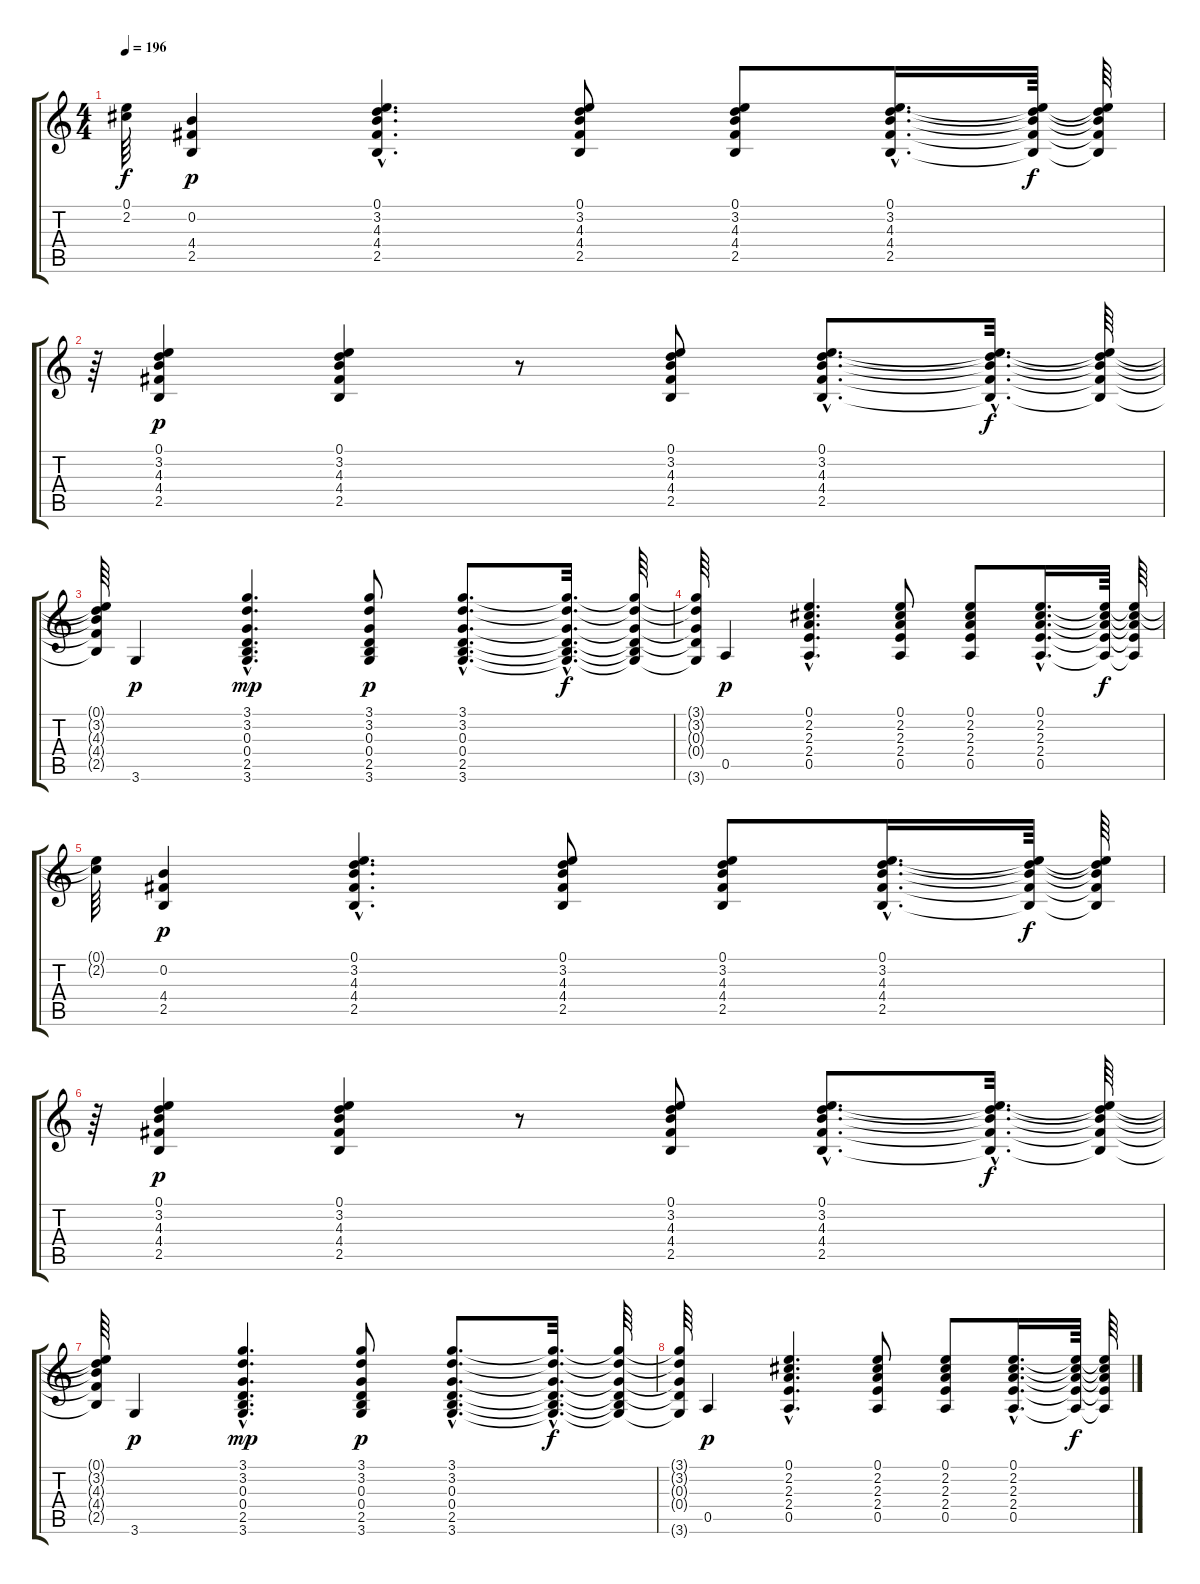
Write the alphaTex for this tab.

\track "" {instrument acousticguitarsteel}
\staff {score tabs}
\tuning (E4 B3 G3 D3 A2 E2) {hide}
\ts (4 4)
\tempo 196
\clef g2
\ks c
(0.1{t} 2.2{t}).64{dy f} (0.2 4.4 2.5).4{dy p} (0.1{hac} 3.2{hac} 4.3{hac} 4.4{hac} 2.5{hac}).4{d} (0.1 3.2 4.3 4.4 2.5).8 (0.1 3.2 4.3 4.4 2.5).8 (0.1{hac} 3.2{hac} 4.3{hac} 4.4{hac} 2.5{hac}).16{d} (0.1{t} 3.2{t} 4.3{t} 4.4{t} 2.5{t}).64{dy f} (0.1{t} 3.2{t} 4.3{t} 4.4{t} 2.5{t}).64 |
r.64 (0.1 3.2 4.3 4.4 2.5).4{dy p} (0.1 3.2 4.3 4.4 2.5).4 r.8 (0.1 3.2 4.3 4.4 2.5).8 (0.1{hac} 3.2{hac} 4.3{hac} 4.4{hac} 2.5{hac}).8{d} (0.1{hac t} 3.2{hac t} 4.3{hac t} 4.4{hac t} 2.5{hac t}).32{d dy f} (0.1{t} 3.2{t} 4.3{t} 4.4{t} 2.5{t}).64 |
(0.1{t} 3.2{t} 4.3{t} 4.4{t} 2.5{t}).64 3.6.4{dy p} (3.1{hac} 3.2{hac} 0.3{hac} 0.4{hac} 2.5{hac} 3.6{hac}).4{d dy mp} (3.1 3.2 0.3 0.4 2.5 3.6).8{dy p} (3.1{hac} 3.2{hac} 0.3{hac} 0.4{hac} 2.5{hac} 3.6{hac}).8{d} (3.1{hac t} 3.2{hac t} 0.3{hac t} 0.4{hac t} 2.5{hac t} 3.6{hac t}).32{d dy f} (3.1{t} 3.2{t} 0.3{t} 0.4{t} 2.5{t} 3.6{t}).64 |
(3.1{t} 3.2{t} 0.3{t} 0.4{t} 3.6{t}).64 0.5.4{dy p} (0.1{hac} 2.2{hac} 2.3{hac} 2.4{hac} 0.5{hac}).4{d} (0.1 2.2 2.3 2.4 0.5).8 (0.1 2.2 2.3 2.4 0.5).8 (0.1{hac} 2.2{hac} 2.3{hac} 2.4{hac} 0.5{hac}).16{d} (0.1{t} 2.2{t} 2.3{t} 2.4{t} 0.5{t}).64{dy f} (0.1{t} 2.2{t} 2.3{t} 2.4{t} 0.5{t}).64 |
(0.1{t} 2.2{t}).64 (0.2 4.4 2.5).4{dy p} (0.1{hac} 3.2{hac} 4.3{hac} 4.4{hac} 2.5{hac}).4{d} (0.1 3.2 4.3 4.4 2.5).8 (0.1 3.2 4.3 4.4 2.5).8 (0.1{hac} 3.2{hac} 4.3{hac} 4.4{hac} 2.5{hac}).16{d} (0.1{t} 3.2{t} 4.3{t} 4.4{t} 2.5{t}).64{dy f} (0.1{t} 3.2{t} 4.3{t} 4.4{t} 2.5{t}).64 |
r.64 (0.1 3.2 4.3 4.4 2.5).4{dy p} (0.1 3.2 4.3 4.4 2.5).4 r.8 (0.1 3.2 4.3 4.4 2.5).8 (0.1{hac} 3.2{hac} 4.3{hac} 4.4{hac} 2.5{hac}).8{d} (0.1{hac t} 3.2{hac t} 4.3{hac t} 4.4{hac t} 2.5{hac t}).32{d dy f} (0.1{t} 3.2{t} 4.3{t} 4.4{t} 2.5{t}).64 |
(0.1{t} 3.2{t} 4.3{t} 4.4{t} 2.5{t}).64 3.6.4{dy p} (3.1{hac} 3.2{hac} 0.3{hac} 0.4{hac} 2.5{hac} 3.6{hac}).4{d dy mp} (3.1 3.2 0.3 0.4 2.5 3.6).8{dy p} (3.1{hac} 3.2{hac} 0.3{hac} 0.4{hac} 2.5{hac} 3.6{hac}).8{d} (3.1{hac t} 3.2{hac t} 0.3{hac t} 0.4{hac t} 2.5{hac t} 3.6{hac t}).32{d dy f} (3.1{t} 3.2{t} 0.3{t} 0.4{t} 2.5{t} 3.6{t}).64 |
(3.1{t} 3.2{t} 0.3{t} 0.4{t} 3.6{t}).64 0.5.4{dy p} (0.1{hac} 2.2{hac} 2.3{hac} 2.4{hac} 0.5{hac}).4{d} (0.1 2.2 2.3 2.4 0.5).8 (0.1 2.2 2.3 2.4 0.5).8 (0.1{hac} 2.2{hac} 2.3{hac} 2.4{hac} 0.5{hac}).16{d} (0.1{t} 2.2{t} 2.3{t} 2.4{t} 0.5{t}).64{dy f} (0.1{t} 2.2{t} 2.3{t} 2.4{t} 0.5{t}).64
